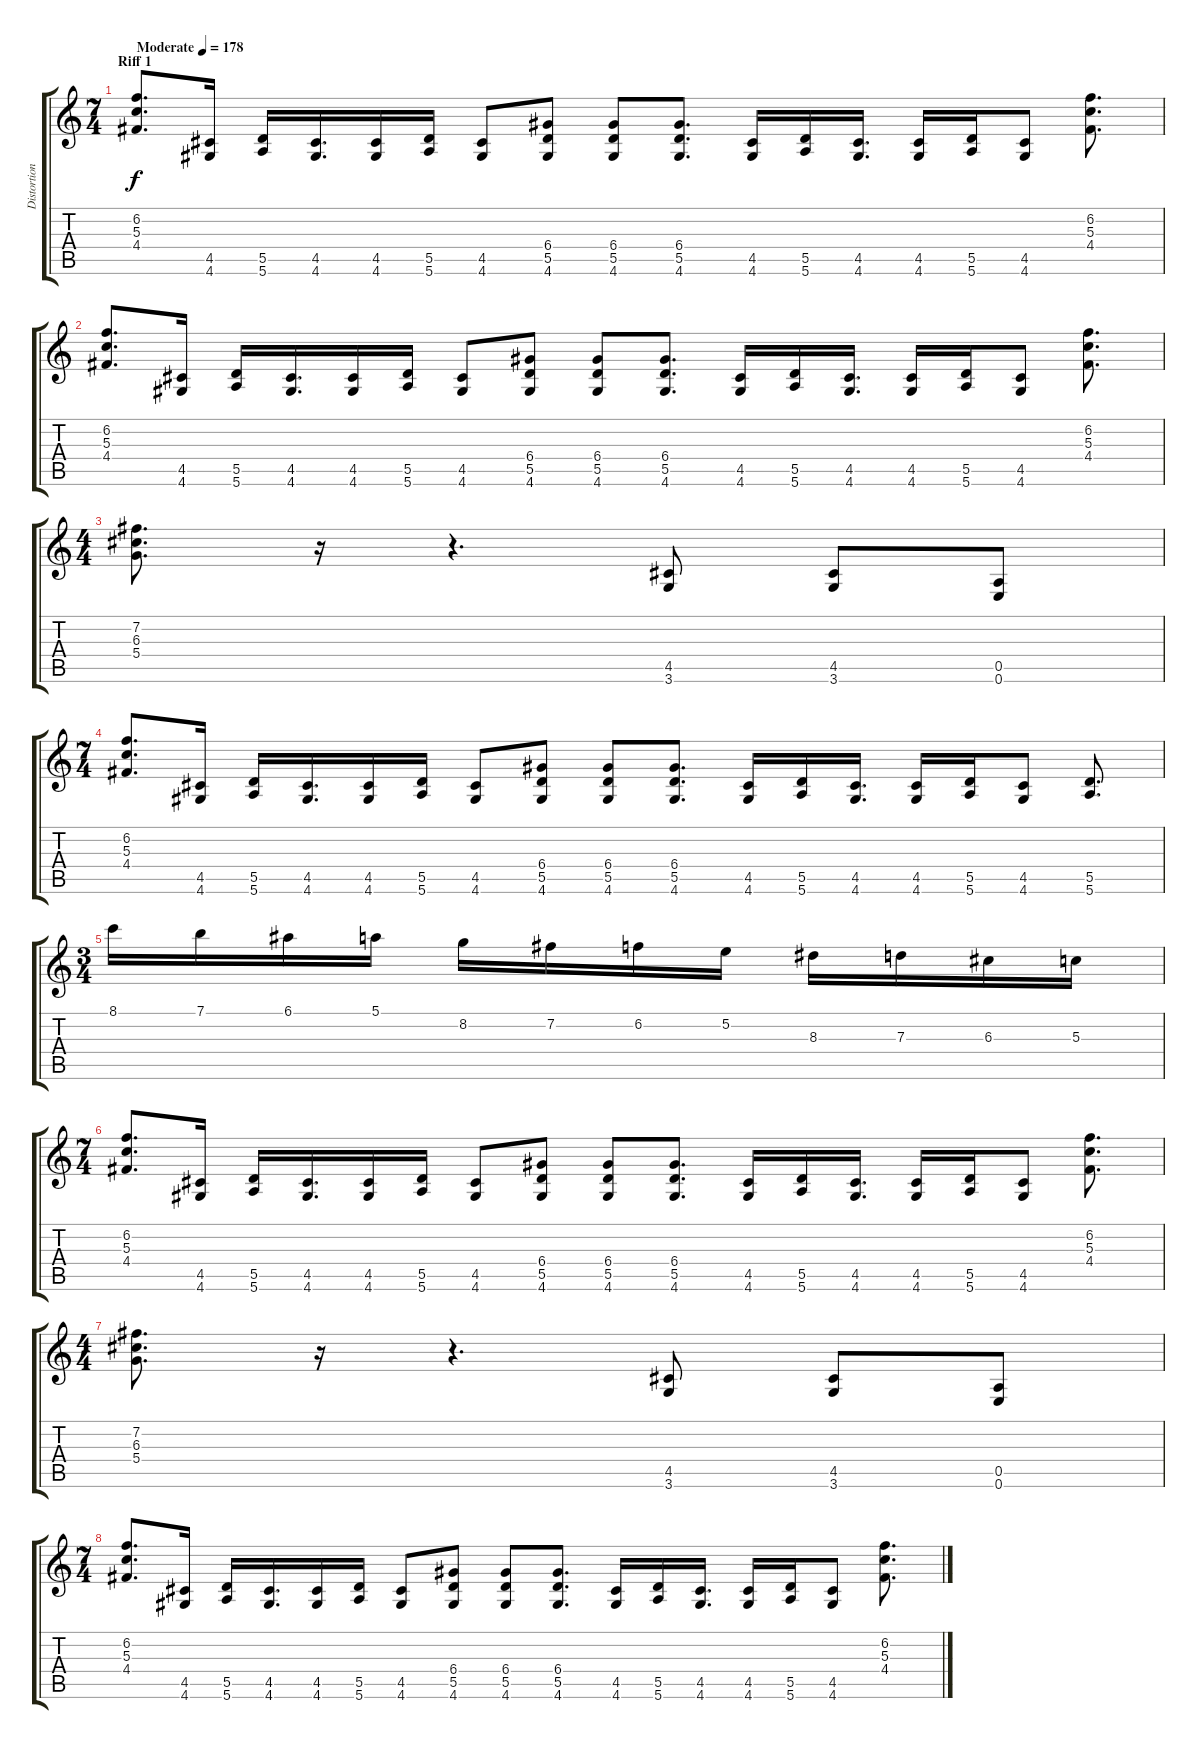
\track ("Distortion Guitar" "Distortion") {instrument distortionguitar}
\staff {score tabs}
\tuning (E4 B3 G3 D3 A2 E2) {hide}
\ts (7 4)
\section ("" "Riff 1")
\tempo (178 "Moderate")
\clef g2
\ks c
(6.2 5.3 4.4).8{d dy f instrument distortionguitar} (4.5 4.6).16 (5.5 5.6).16 (4.5 4.6).16{d} (4.5 4.6).16 (5.5 5.6).16 (4.5 4.6).8 (6.4 5.5 4.6).8 (6.4 5.5 4.6).8 (6.4 5.5 4.6).8{d} (4.5 4.6).16 (5.5 5.6).16 (4.5 4.6).16{d} (4.5 4.6).16 (5.5 5.6).16 (4.5 4.6).8 (6.2 5.3 4.4).8{d} |
(6.2 5.3 4.4).8{d} (4.5 4.6).16 (5.5 5.6).16 (4.5 4.6).16{d} (4.5 4.6).16 (5.5 5.6).16 (4.5 4.6).8 (6.4 5.5 4.6).8 (6.4 5.5 4.6).8 (6.4 5.5 4.6).8{d} (4.5 4.6).16 (5.5 5.6).16 (4.5 4.6).16{d} (4.5 4.6).16 (5.5 5.6).16 (4.5 4.6).8 (6.2 5.3 4.4).8{d} |
\ts (4 4)
(7.2 6.3 5.4).8{d} r.16 r.4{d} (4.5 3.6).8 (4.5 3.6).8 (0.5 0.6).8 |
\ts (7 4)
(6.2 5.3 4.4).8{d} (4.5 4.6).16 (5.5 5.6).16 (4.5 4.6).16{d} (4.5 4.6).16 (5.5 5.6).16 (4.5 4.6).8 (6.4 5.5 4.6).8 (6.4 5.5 4.6).8 (6.4 5.5 4.6).8{d} (4.5 4.6).16 (5.5 5.6).16 (4.5 4.6).16{d} (4.5 4.6).16 (5.5 5.6).16 (4.5 4.6).8 (5.5 5.6).8{d} |
\ts (3 4)
8.1.16 7.1.16 6.1.16 5.1.16 8.2.16 7.2.16 6.2.16 5.2.16 8.3.16 7.3.16 6.3.16 5.3.16 |
\ts (7 4)
(6.2 5.3 4.4).8{d} (4.5 4.6).16 (5.5 5.6).16 (4.5 4.6).16{d} (4.5 4.6).16 (5.5 5.6).16 (4.5 4.6).8 (6.4 5.5 4.6).8 (6.4 5.5 4.6).8 (6.4 5.5 4.6).8{d} (4.5 4.6).16 (5.5 5.6).16 (4.5 4.6).16{d} (4.5 4.6).16 (5.5 5.6).16 (4.5 4.6).8 (6.2 5.3 4.4).8{d} |
\ts (4 4)
(7.2 6.3 5.4).8{d} r.16 r.4{d} (4.5 3.6).8 (4.5 3.6).8 (0.5 0.6).8 |
\ts (7 4)
(6.2 5.3 4.4).8{d} (4.5 4.6).16 (5.5 5.6).16 (4.5 4.6).16{d} (4.5 4.6).16 (5.5 5.6).16 (4.5 4.6).8 (6.4 5.5 4.6).8 (6.4 5.5 4.6).8 (6.4 5.5 4.6).8{d} (4.5 4.6).16 (5.5 5.6).16 (4.5 4.6).16{d} (4.5 4.6).16 (5.5 5.6).16 (4.5 4.6).8 (6.2 5.3 4.4).8{d}
